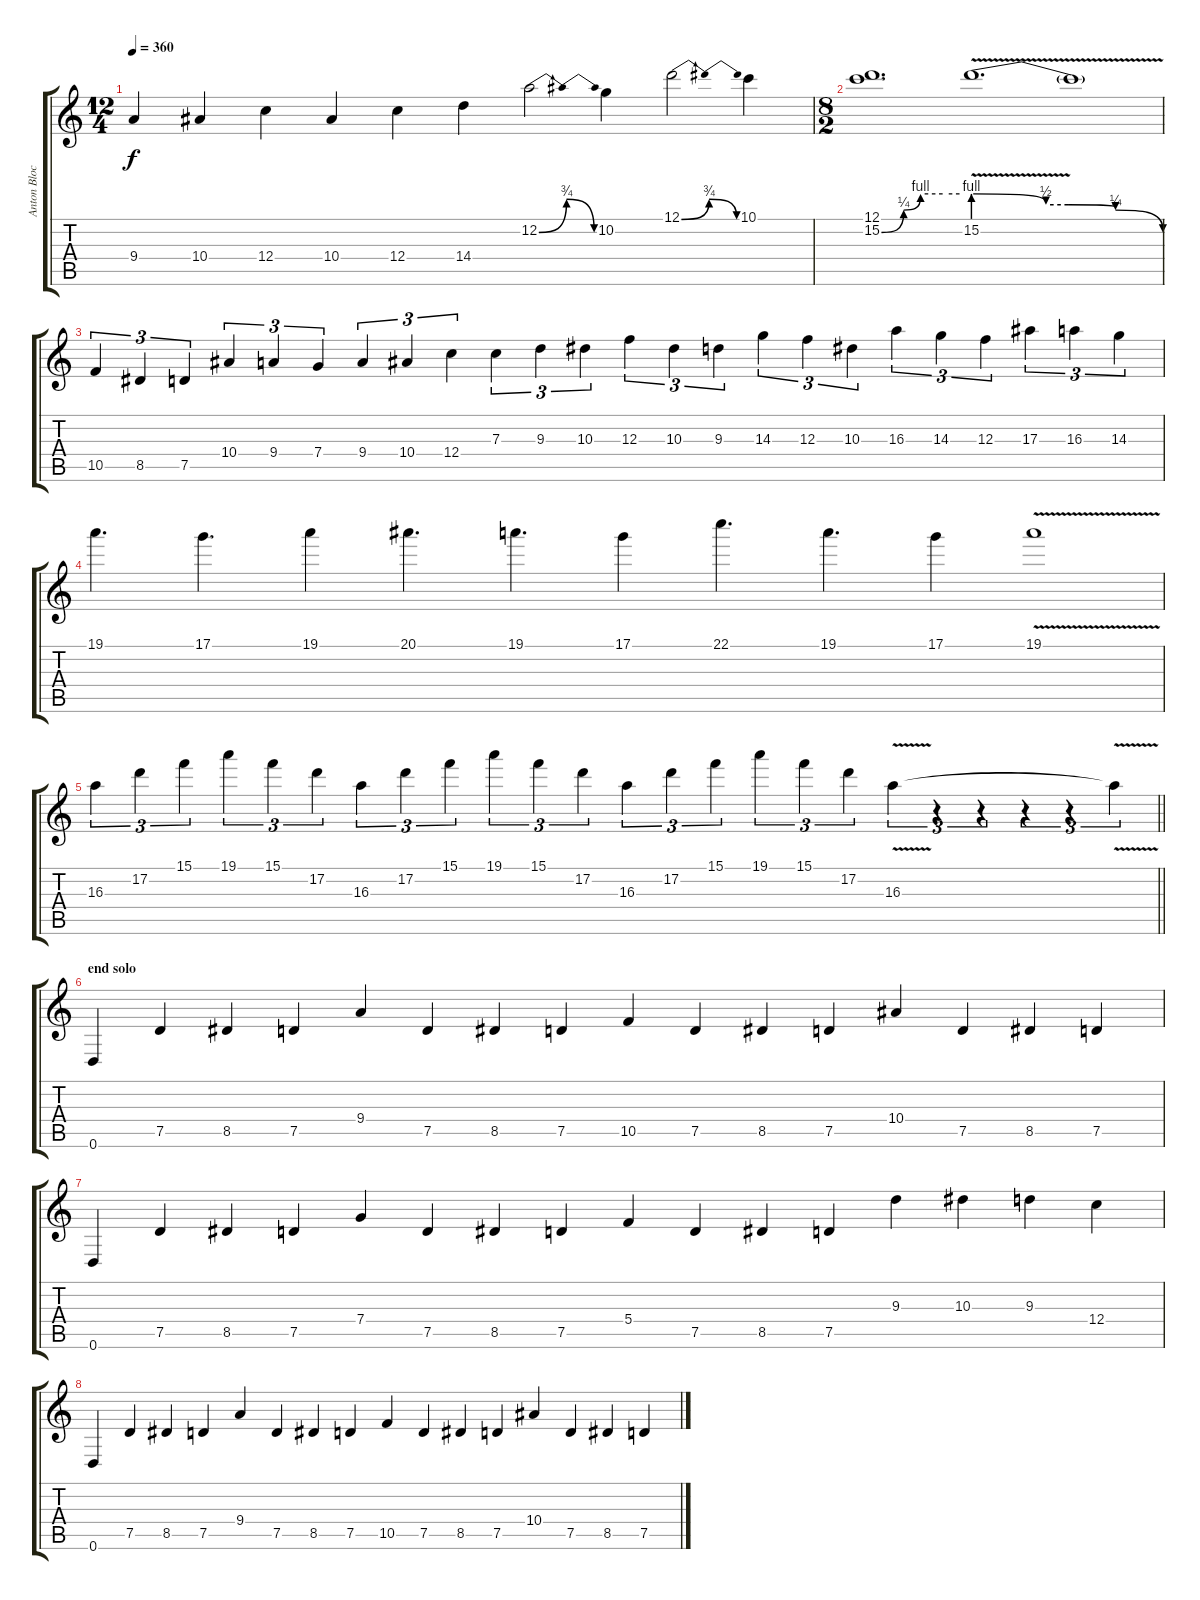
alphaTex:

\track ("Anton Blochin" "Anton Bloc") {instrument overdrivenguitar}
\staff {score tabs}
\tuning (D4 A3 F3 C3 G2 D2) {hide}
\ts (12 4)
\tempo 360
\clef g2
\ks c
9.4.4{dy f} 10.4.4 12.4.4 10.4.4 12.4.4 14.4.4 12.2{be (bendrelease 0 0 30 3 30 3 60 0)}.2 10.2.4 12.1{be (bendrelease 0 0 30 3 30 3 60 0)}.2 10.1.4 |
\ts (8 2)
(12.1 15.2{be (custom 0 0 17 1 30 4 47 4 60 4)}).1{d} 15.2{be (custom 0 4 23 2 30 2 45 1 60 0) v}.1{d} 15.2{t}.1 |
10.5.4{tu (3 2)} 8.5.4{tu (3 2)} 7.5.4{tu (3 2)} 10.4.4{tu (3 2)} 9.4.4{tu (3 2)} 7.4.4{tu (3 2)} 9.4.4{tu (3 2)} 10.4.4{tu (3 2)} 12.4.4{tu (3 2)} 7.3.4{tu (3 2)} 9.3.4{tu (3 2)} 10.3.4{tu (3 2)} 12.3.4{tu (3 2)} 10.3.4{tu (3 2)} 9.3.4{tu (3 2)} 14.3.4{tu (3 2)} 12.3.4{tu (3 2)} 10.3.4{tu (3 2)} 16.3.4{tu (3 2)} 14.3.4{tu (3 2)} 12.3.4{tu (3 2)} 17.3.4{tu (3 2)} 16.3.4{tu (3 2)} 14.3.4{tu (3 2)} |
19.1.4{d} 17.1.4{d} 19.1.4 20.1.4{d} 19.1.4{d} 17.1.4 22.1.4{d} 19.1.4{d} 17.1.4 19.1{v}.1 |
\barLineRight lightlight
16.3.4{tu (3 2)} 17.2.4{tu (3 2)} 15.1.4{tu (3 2)} 19.1.4{tu (3 2)} 15.1.4{tu (3 2)} 17.2.4{tu (3 2)} 16.3.4{tu (3 2)} 17.2.4{tu (3 2)} 15.1.4{tu (3 2)} 19.1.4{tu (3 2)} 15.1.4{tu (3 2)} 17.2.4{tu (3 2)} 16.3.4{tu (3 2)} 17.2.4{tu (3 2)} 15.1.4{tu (3 2)} 19.1.4{tu (3 2)} 15.1.4{tu (3 2)} 17.2.4{tu (3 2)} 16.3{v}.4{tu (3 2)} r.4{tu (3 2)} r.4{tu (3 2)} r.4{tu (3 2)} r.4{tu (3 2)} 16.3{t}.4{tu (3 2)} |
\section ("" "end solo")
0.6.4 7.5.4 8.5.4 7.5.4 9.4.4 7.5.4 8.5.4 7.5.4 10.5.4 7.5.4 8.5.4 7.5.4 10.4.4 7.5.4 8.5.4 7.5.4 |
0.6.4 7.5.4 8.5.4 7.5.4 7.4.4 7.5.4 8.5.4 7.5.4 5.4.4 7.5.4 8.5.4 7.5.4 9.3.4 10.3.4 9.3.4 12.4.4 |
0.6.4 7.5.4 8.5.4 7.5.4 9.4.4 7.5.4 8.5.4 7.5.4 10.5.4 7.5.4 8.5.4 7.5.4 10.4.4 7.5.4 8.5.4 7.5.4
